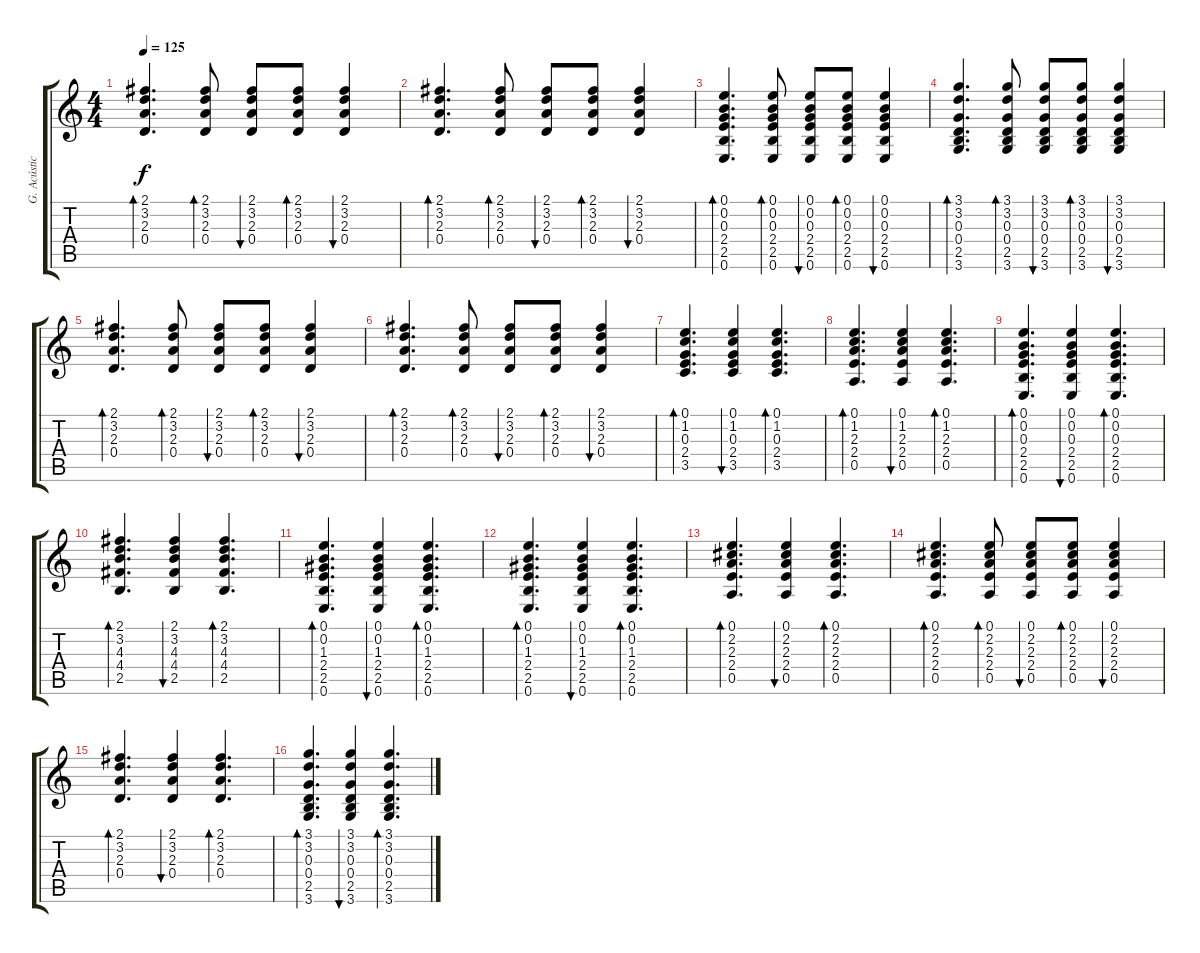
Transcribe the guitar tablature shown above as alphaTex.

\track ("G. Acústica" "G. Acústic") {instrument acousticguitarsteel}
\staff {score tabs}
\tuning (E4 B3 G3 D3 A2 E2) {hide}
\ts (4 4)
\tempo 125
\clef g2
\ks c
(2.1 3.2 2.3 0.4).4{d bd 60 dy f} (2.1 3.2 2.3 0.4).8{bd 60} (2.1 3.2 2.3 0.4).8{bu 60} (2.1 3.2 2.3 0.4).8{bd 60} (2.1 3.2 2.3 0.4).4{bu 60} |
(2.1 3.2 2.3 0.4).4{d bd 60} (2.1 3.2 2.3 0.4).8{bd 60} (2.1 3.2 2.3 0.4).8{bu 60} (2.1 3.2 2.3 0.4).8{bd 60} (2.1 3.2 2.3 0.4).4{bu 60} |
(0.1 0.2 0.3 2.4 2.5 0.6).4{d bd 60} (0.1 0.2 0.3 2.4 2.5 0.6).8{bd 60} (0.1 0.2 0.3 2.4 2.5 0.6).8{bu 60} (0.1 0.2 0.3 2.4 2.5 0.6).8{bd 60} (0.1 0.2 0.3 2.4 2.5 0.6).4{bu 60} |
(3.1 3.2 0.3 0.4 2.5 3.6).4{d bd 60} (3.1 3.2 0.3 0.4 2.5 3.6).8{bd 60} (3.1 3.2 0.3 0.4 2.5 3.6).8{bu 60} (3.1 3.2 0.3 0.4 2.5 3.6).8{bd 60} (3.1 3.2 0.3 0.4 2.5 3.6).4{bu 60} |
(2.1 3.2 2.3 0.4).4{d bd 60} (2.1 3.2 2.3 0.4).8{bd 60} (2.1 3.2 2.3 0.4).8{bu 60} (2.1 3.2 2.3 0.4).8{bd 60} (2.1 3.2 2.3 0.4).4{bu 60} |
(2.1 3.2 2.3 0.4).4{d bd 60} (2.1 3.2 2.3 0.4).8{bd 60} (2.1 3.2 2.3 0.4).8{bu 60} (2.1 3.2 2.3 0.4).8{bd 60} (2.1 3.2 2.3 0.4).4{bu 60} |
(0.1 1.2 0.3 2.4 3.5).4{d bd 60} (0.1 1.2 0.3 2.4 3.5).4{bu 60} (0.1 1.2 0.3 2.4 3.5).4{d bd 60} |
(0.1 1.2 2.3 2.4 0.5).4{d bd 60} (0.1 1.2 2.3 2.4 0.5).4{bu 60} (0.1 1.2 2.3 2.4 0.5).4{d bd 60} |
(0.1 0.2 0.3 2.4 2.5 0.6).4{d bd 60} (0.1 0.2 0.3 2.4 2.5 0.6).4{bu 60} (0.1 0.2 0.3 2.4 2.5 0.6).4{d bd 60} |
(2.1 3.2 4.3 4.4 2.5).4{d bd 60} (2.1 3.2 4.3 4.4 2.5).4{bu 60} (2.1 3.2 4.3 4.4 2.5).4{d bd 60} |
(0.1 0.2 1.3 2.4 2.5 0.6).4{d bd 60} (0.1 0.2 1.3 2.4 2.5 0.6).4{bu 60} (0.1 0.2 1.3 2.4 2.5 0.6).4{d bd 60} |
(0.1 0.2 1.3 2.4 2.5 0.6).4{d bd 60} (0.1 0.2 1.3 2.4 2.5 0.6).4{bu 60} (0.1 0.2 1.3 2.4 2.5 0.6).4{d bd 60} |
(0.1 2.2 2.3 2.4 0.5).4{d bd 60} (0.1 2.2 2.3 2.4 0.5).4{bu 60} (0.1 2.2 2.3 2.4 0.5).4{d bd 60} |
(0.1 2.2 2.3 2.4 0.5).4{d bd 60} (0.1 2.2 2.3 2.4 0.5).8{bd 60} (0.1 2.2 2.3 2.4 0.5).8{bu 60} (0.1 2.2 2.3 2.4 0.5).8{bd 60} (0.1 2.2 2.3 2.4 0.5).4{bu 60} |
(2.1 3.2 2.3 0.4).4{d bd 60} (2.1 3.2 2.3 0.4).4{bu 60} (2.1 3.2 2.3 0.4).4{d bd 60} |
(3.1 3.2 0.3 0.4 2.5 3.6).4{d bd 60} (3.1 3.2 0.3 0.4 2.5 3.6).4{bu 60} (3.1 3.2 0.3 0.4 2.5 3.6).4{d bd 60}
